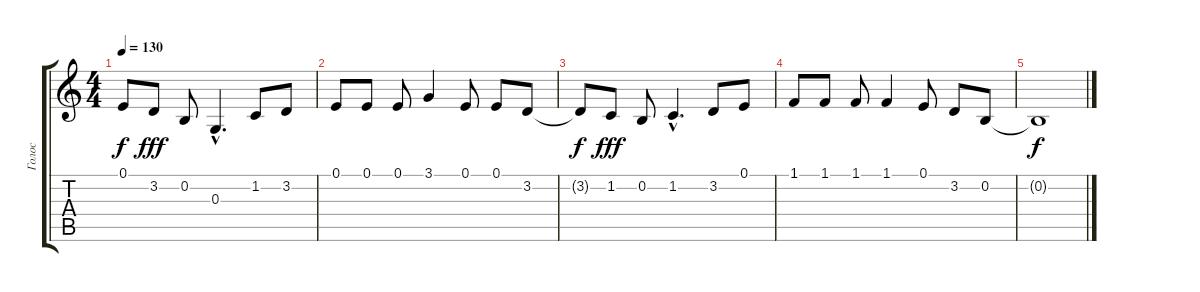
\track ("Голос" "Голос") {instrument lead8bassandlead}
\staff {score tabs}
\tuning (E4 B3 G3 D3 A2 E2) {hide}
\ts (4 4)
\tempo 130
\clef g2
\ks c
0.1{t}.8{dy f} 3.2.8{dy fff} 0.2.8 0.3{hac}.4{d} 1.2.8 3.2.8 |
0.1.8 0.1.8 0.1.8 3.1.4 0.1.8 0.1.8 3.2.8 |
3.2{t}.8{dy f} 1.2.8{dy fff} 0.2.8 1.2{hac}.4{d} 3.2.8 0.1.8 |
1.1.8 1.1.8 1.1.8 1.1.4 0.1.8 3.2.8 0.2.8 |
0.2{t}.1{dy f}
